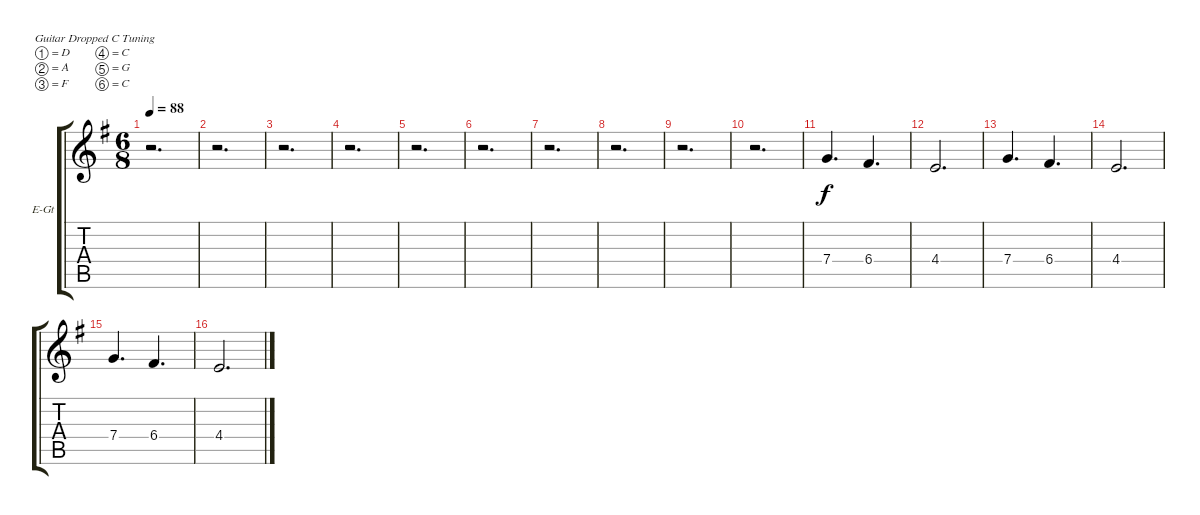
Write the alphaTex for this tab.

\bracketExtendMode groupsimilarinstruments
\firstSystemTrackNameOrientation horizontal
\otherSystemsTrackNameOrientation horizontal
\track ("Lead Overdub" "E-Gt") {instrument distortionguitar}
\staff {score tabs}
\tuning (D4 A3 F3 C3 G2 C2)
\ts (6 8)
\tempo 88
\clef g2
\ks eminor
r.2{d dy f} |
r.2{d} |
r.2{d} |
r.2{d} |
r.2{d} |
r.2{d} |
r.2{d} |
r.2{d} |
r.2{d} |
r.2{d} |
7.4.4{d} 6.4.4{d} |
4.4.2{d} |
7.4.4{d} 6.4.4{d} |
4.4.2{d} |
7.4.4{d} 6.4.4{d} |
4.4.2{d}
